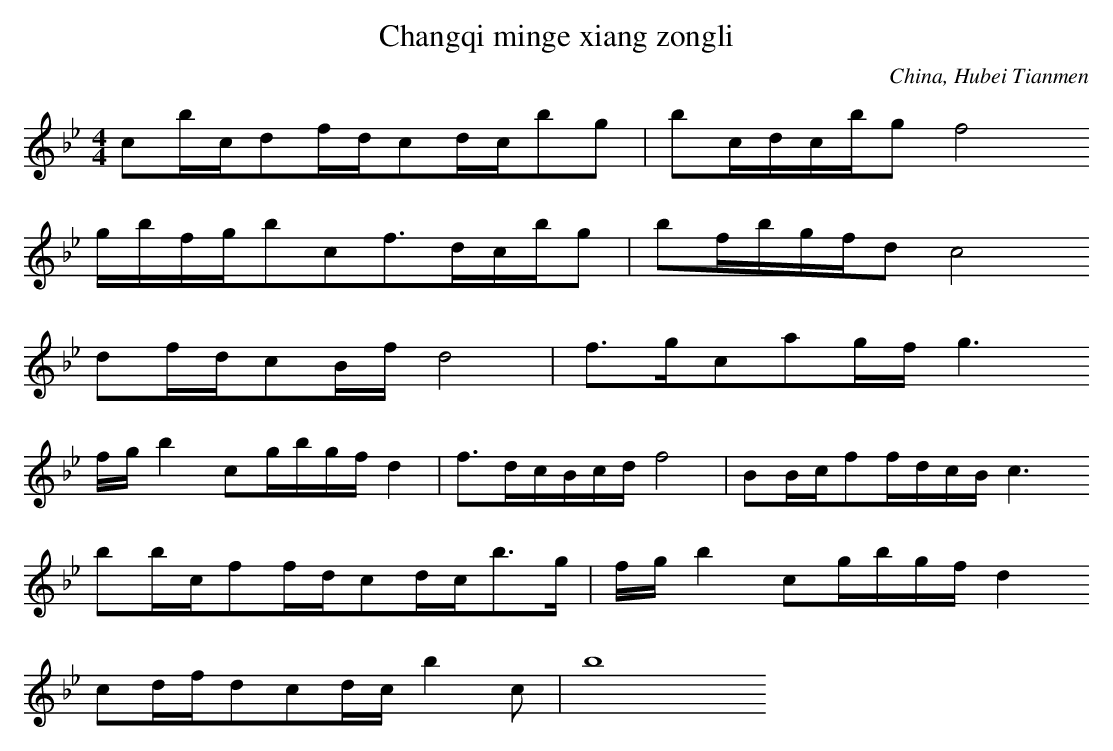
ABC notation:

X:1
T: Changqi minge xiang zongli
O: China, Hubei Tianmen
M: 4/4
L: 1/16
K: Bb
c2bcd2fdc2dcb2g2 | b2cdcbg2f8
gbfgb2c2f3dcbg2 | b2fbgfd2c8
d2fdc2Bfd8 | f3gc2a2gfg6
fgb4c2gbgfd4 | f3dcBcdf8 | B2Bcf2fdcBc6
b2bcf2fdc2dcb3g | fgb4c2gbgfd4
c2dfd2c2dcb4c2 | b16
